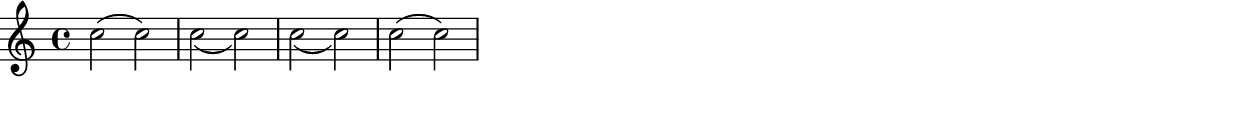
%% Generated by lilypond-book.py
%% Options: [exampleindent=10.16\mm,fragment,indent=0\mm,line-width=160\mm,quote,relative=2]
\include "lilypond-book-preamble.ly"


% ****************************************************************
% Start cut-&-pastable-section
% ****************************************************************



\paper {
  indent = 0\mm
  line-width = 160\mm
  % offset the left padding, also add 1mm as lilypond creates cropped
  % images with a little space on the right
  line-width = #(- line-width (* mm  3.000000) (* mm 1))
  line-width = 160\mm - 2.0 * 10.16\mm
  % offset the left padding, also add 1mm as lilypond creates cropped
  % images with a little space on the right
  line-width = #(- line-width (* mm  3.000000) (* mm 1))
}

\layout {
  
}



\relative c''
{


% ****************************************************************
% ly snippet contents follows:
% ****************************************************************
\sourcefileline 2788
c2( c)
\slurDown
c2( c)
c2( c)
\slurNeutral
c2( c)



% ****************************************************************
% end ly snippet
% ****************************************************************
}
